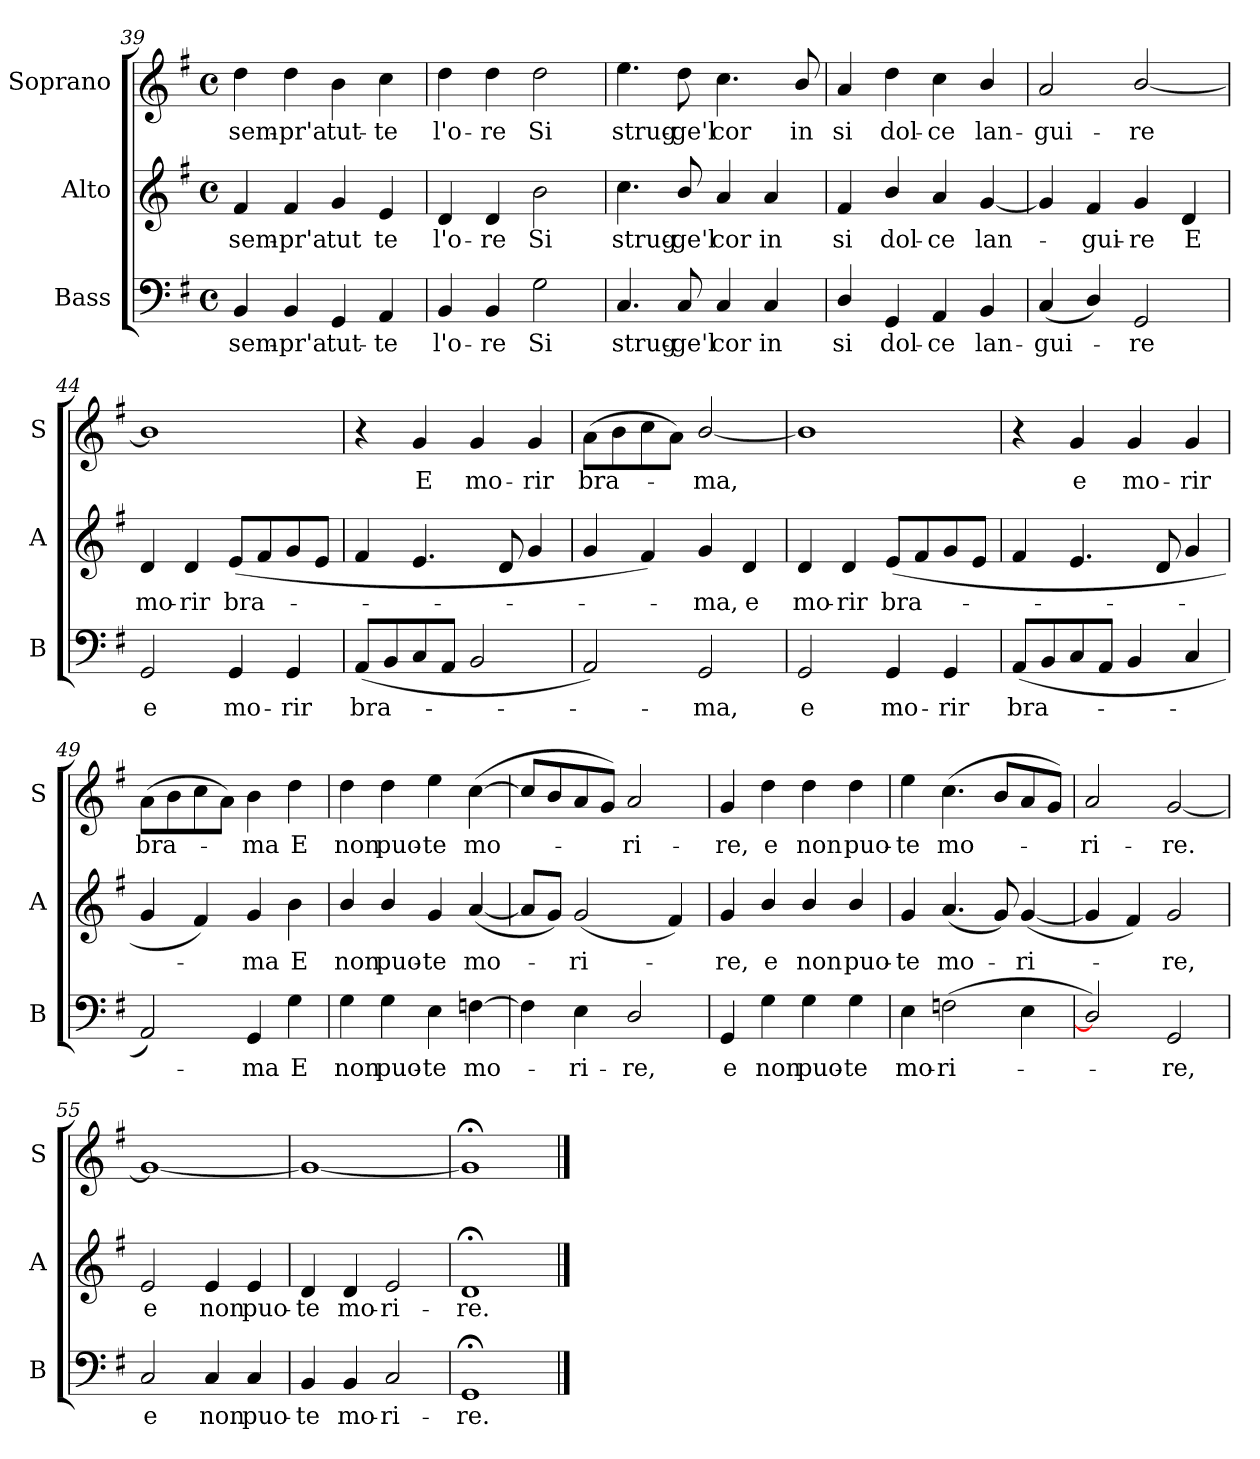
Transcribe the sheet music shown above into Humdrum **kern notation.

**kern	**text	**kern	**text	**kern	**text
*part3	*part3	*part2	*part2	*part1	*part1
*staff3	*staff3	*staff2	*staff2	*staff1	*staff1
*I"Bass	*	*I"Alto	*	*I"Soprano	*
*I'B	*	*I'A	*	*I'S	*
*clefF4	*	*clefG2	*	*clefG2	*
*k[f#]	*	*k[f#]	*	*k[f#]	*
*G:	*	*G:	*	*G:	*
*M4/4	*	*M4/4	*	*M4/4	*
*met(c)	*	*met(c)	*	*met(c)	*
=39	=39	=39	=39	=39	=39
!	!LO:LY:b	!	!LO:LY:b	!	!LO:LY:b
4BB	sem-	4f#	sem-	4dd	sem-
!	!LO:LY:b	!	!LO:LY:b	!	!LO:LY:b
4BB	-pr'a	4f#	-pr'a	4dd	-pr'a
!	!LO:LY:b	!	!LO:LY:b	!	!LO:LY:b
4GG	tut-	4g	tut	4b	tut-
!	!LO:LY:b	!	!LO:LY:b	!	!LO:LY:b
4AA	-te	4e	te	4cc	-te
=40	=40	=40	=40	=40	=40
!	!LO:LY:b	!	!LO:LY:b	!	!LO:LY:b
4BB	l'o-	4d	l'o-	4dd	l'o-
!	!LO:LY:b	!	!LO:LY:b	!	!LO:LY:b
4BB	-re	4d	-re	4dd	-re
!	!LO:LY:b	!	!LO:LY:b	!	!LO:LY:b
2G	Si	2b	Si	2dd	Si
=41	=41	=41	=41	=41	=41
!	!LO:LY:b	!	!LO:LY:b	!	!LO:LY:b
4.C	strug-	4.cc	strug-	4.ee	strug-
!	!LO:LY:b	!	!LO:LY:b	!	!LO:LY:b
8C	-ge'l	8b/	-ge'l	8dd	-ge'l
!	!LO:LY:b	!	!LO:LY:b	!	!LO:LY:b
4C	cor	4a	cor	4.cc	cor
!	!LO:LY:b	!	!LO:LY:b	!	!
4C	in	4a	in	.	.
!	!	!	!	!	!LO:LY:b
.	.	.	.	8b/	in
=42	=42	=42	=42	=42	=42
!	!LO:LY:b	!	!LO:LY:b	!	!LO:LY:b
4D/	si	4f#	si	4a	si
!	!LO:LY:b	!	!LO:LY:b	!	!LO:LY:b
4GG	dol-	4b/	dol-	4dd	dol-
!	!LO:LY:b	!	!LO:LY:b	!	!LO:LY:b
4AA	-ce	4a	-ce	4cc	-ce
!	!LO:LY:b	!	!LO:LY:b	!	!LO:LY:b
4BB	lan-	[4g	lan-	4b/	lan-
=43	=43	=43	=43	=43	=43
!	!LO:LY:b	!	!	!	!LO:LY:b
(<4C	-gui-	4g]	.	2a	-gui-
!	!	!	!LO:LY:b	!	!
4D/)	.	4f#	gui-	.	.
!	!LO:LY:b	!	!LO:LY:b	!	!LO:LY:b
2GG	re	4g	-re	[2b/	-re
!	!	!	!LO:LY:b	!	!
.	.	4d	E	.	.
!!LO:LB:g=z
=44	=44	=44	=44	=44	=44
!	!LO:LY:b	!	!LO:LY:b	!	!
2GG	e	4d	mo-	1b/]	.
!	!	!	!LO:LY:b	!	!
.	.	4d	-rir	.	.
!	!LO:LY:b	!	!LO:LY:b	!	!
4GG	mo-	(<8eL	bra-	.	.
.	.	8f#	.	.	.
!	!LO:LY:b	!	!	!	!
4GG	-rir	8g	.	.	.
.	.	8eJ	.	.	.
=45	=45	=45	=45	=45	=45
!	!LO:LY:b	!	!	!	!
(<8AAL	bra-	4f#	.	4r	.
8BB	.	.	.	.	.
!	!	!	!	!	!LO:LY:b
8C	.	4.e	.	4g	E
8AAJ	.	.	.	.	.
!	!	!	!	!	!LO:LY:b
2BB	.	.	.	4g	mo-
.	.	8d	.	.	.
!	!	!	!	!	!LO:LY:b
.	.	4g	.	4g	-rir
=46	=46	=46	=46	=46	=46
!	!	!	!	!	!LO:LY:b
2AA)	.	4g	.	(>8aL	bra-
.	.	.	.	8b	.
.	.	4f#)	.	8cc	.
.	.	.	.	8aJ)	.
!	!LO:LY:b	!	!LO:LY:b	!	!LO:LY:b
2GG	ma,	4g	ma,	[2b/	ma,
!	!	!	!LO:LY:b	!	!
.	.	4d	e	.	.
=47	=47	=47	=47	=47	=47
!	!LO:LY:b	!	!LO:LY:b	!	!
2GG	e	4d	mo-	1b/]	.
!	!	!	!LO:LY:b	!	!
.	.	4d	-rir	.	.
!	!LO:LY:b	!	!LO:LY:b	!	!
4GG	mo-	(<8eL	bra-	.	.
.	.	8f#	.	.	.
!	!LO:LY:b	!	!	!	!
4GG	-rir	8g	.	.	.
.	.	8eJ	.	.	.
=48	=48	=48	=48	=48	=48
!	!LO:LY:b	!	!	!	!
(<8AAL	bra-	4f#	.	4r	.
8BB	.	.	.	.	.
!	!	!	!	!	!LO:LY:b
8C	.	4.e	.	4g	e
8AAJ	.	.	.	.	.
!	!	!	!	!	!LO:LY:b
4BB	.	.	.	4g	mo-
.	.	8d	.	.	.
!	!	!	!	!	!LO:LY:b
4C	.	4g	.	4g	-rir
=49	=49	=49	=49	=49	=49
!	!	!	!	!	!LO:LY:b
2AA)	.	4g	.	(>8aL	bra-
.	.	.	.	8b	.
.	.	4f#)	.	8cc	.
.	.	.	.	8aJ)	.
!	!LO:LY:b	!	!LO:LY:b	!	!LO:LY:b
4GG	ma	4g	ma	4b	ma
!	!LO:LY:b	!	!LO:LY:b	!	!LO:LY:b
4G	E	4b	E	4dd	E
!!LO:LB:g=z
=50	=50	=50	=50	=50	=50
!	!LO:LY:b	!	!LO:LY:b	!	!LO:LY:b
4G	non	4b/	non	4dd	non
!	!LO:LY:b	!	!LO:LY:b	!	!LO:LY:b
4G	puo-	4b/	puo-	4dd	puo-
!	!LO:LY:b	!	!LO:LY:b	!	!LO:LY:b
4E	-te	4g	-te	4ee	-te
!	!LO:LY:b	!	!LO:LY:b	!	!LO:LY:b
[4Fn	mo-	(<[4a	mo-	(<[4cc	mo-
=51	=51	=51	=51	=51	=51
4F]	.	8aL]	.	8ccL]	.
.	.	8gJ)	.	8b	.
!	!LO:LY:b	!	!LO:LY:b	!	!
4E	ri-	(<2g	ri-	8a	.
.	.	.	.	8gJ)	.
!	!LO:LY:b	!	!	!	!LO:LY:b
2D/	-re,	.	.	2a	ri-
.	.	4f#)	.	.	.
=52	=52	=52	=52	=52	=52
!	!LO:LY:b	!	!LO:LY:b	!	!LO:LY:b
4GG	e	4g	re,	4g	-re,
!	!LO:LY:b	!	!LO:LY:b	!	!LO:LY:b
4G	non	4b/	e	4dd	e
!	!LO:LY:b	!	!LO:LY:b	!	!LO:LY:b
4G	puo-	4b/	non	4dd	non
!	!LO:LY:b	!	!LO:LY:b	!	!LO:LY:b
4G	-te	4b/	puo-	4dd	puo-
=53	=53	=53	=53	=53	=53
!	!LO:LY:b	!	!LO:LY:b	!	!LO:LY:b
4E	mo-	4g	-te	4ee	-te
!	!LO:LY:b	!	!LO:LY:b	!	!LO:LY:b
(>2Fn	-ri-	(<4.a	mo-	(<4.cc	mo-
.	.	8g)	.	8bL	.
!	!	!	!LO:LY:b	!	!
4E	.	(<[4g	ri-	8a	.
.	.	.	.	8gJ)	.
=54	=54	=54	=54	=54	=54
!	!	!	!	!	!LO:LY:b
2D/])	.	4g]	.	2a	ri-
.	.	4f#)	.	.	.
!	!LO:LY:b	!	!LO:LY:b	!	!LO:LY:b
2GG	re,	2g	re,	[2g	-re.
=55	=55	=55	=55	=55	=55
!	!LO:LY:b	!	!LO:LY:b	!	!
2C	e	2e	e	1g_	.
!	!LO:LY:b	!	!LO:LY:b	!	!
4C	non	4e	non	.	.
!	!LO:LY:b	!	!LO:LY:b	!	!
4C	puo-	4e	puo-	.	.
=56	=56	=56	=56	=56	=56
!	!LO:LY:b	!	!LO:LY:b	!	!
4BB	-te	4d	-te	1g_	.
!	!LO:LY:b	!	!LO:LY:b	!	!
4BB	mo-	4d	mo-	.	.
!	!LO:LY:b	!	!LO:LY:b	!	!
2C	-ri-	2e	-ri-	.	.
=57	=57	=57	=57	=57	=57
!	!LO:LY:b	!	!LO:LY:b	!	!
1GG;<	-re.	1d;<	-re.	1g;<]	.
==	==	==	==	==	==
*-	*-	*-	*-	*-	*-
